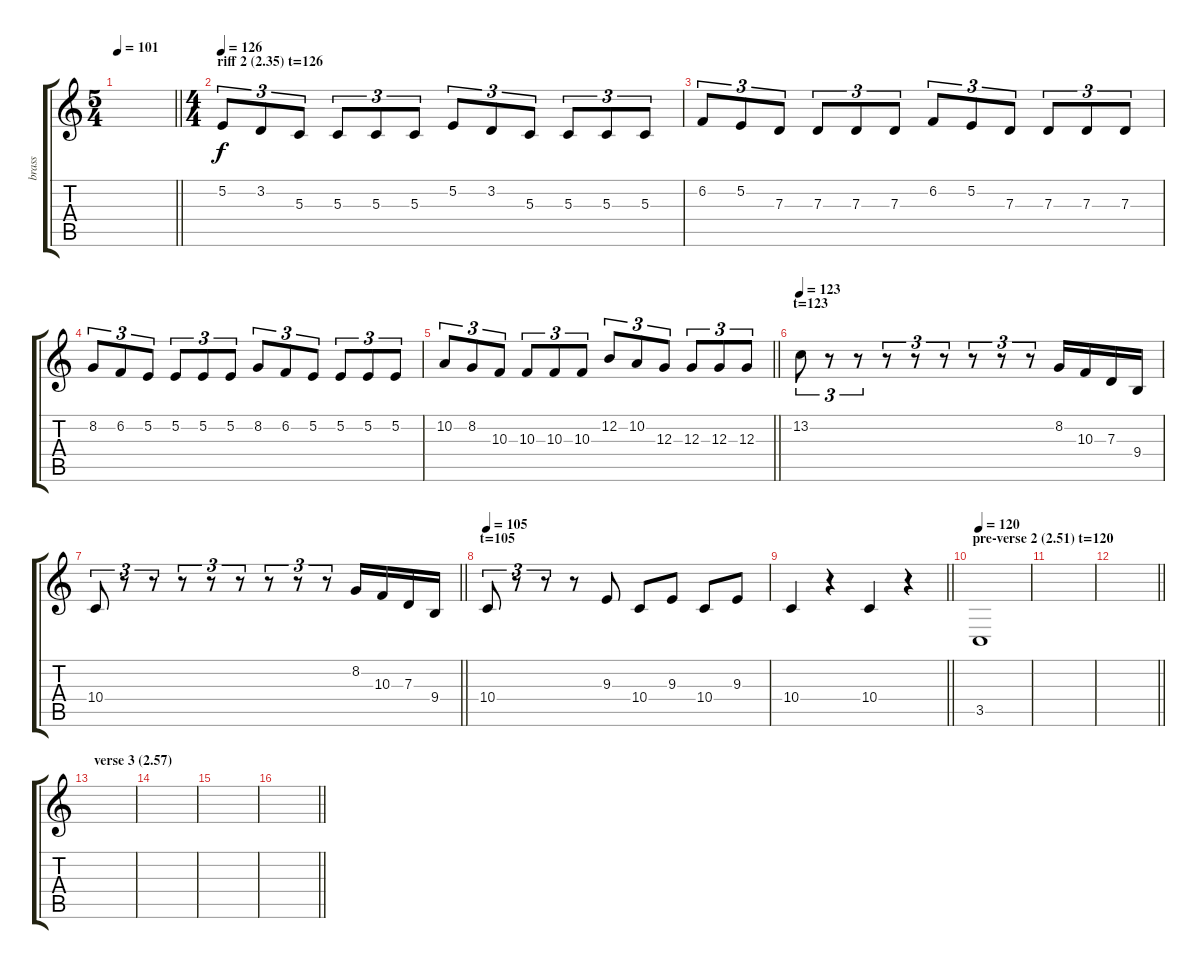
\track ("brass" "brass") {instrument synthbrass1}
\staff {score tabs}
\tuning (E4 B3 G3 D3 A2 E2) {hide}
\ts (5 4)
\tempo 101
\clef g2
\barLineRight lightlight
\ks c
|
\ts (4 4)
\section ("" "riff 2 (2.35) t=126")
\tempo 126
5.2.8{tu (3 2)} 3.2.8{tu (3 2)} 5.3.8{tu (3 2)} 5.3.8{tu (3 2)} 5.3.8{tu (3 2)} 5.3.8{tu (3 2)} 5.2.8{tu (3 2)} 3.2.8{tu (3 2)} 5.3.8{tu (3 2)} 5.3.8{tu (3 2)} 5.3.8{tu (3 2)} 5.3.8{tu (3 2)} |
6.2.8{tu (3 2)} 5.2.8{tu (3 2)} 7.3.8{tu (3 2)} 7.3.8{tu (3 2)} 7.3.8{tu (3 2)} 7.3.8{tu (3 2)} 6.2.8{tu (3 2)} 5.2.8{tu (3 2)} 7.3.8{tu (3 2)} 7.3.8{tu (3 2)} 7.3.8{tu (3 2)} 7.3.8{tu (3 2)} |
8.2.8{tu (3 2)} 6.2.8{tu (3 2)} 5.2.8{tu (3 2)} 5.2.8{tu (3 2)} 5.2.8{tu (3 2)} 5.2.8{tu (3 2)} 8.2.8{tu (3 2)} 6.2.8{tu (3 2)} 5.2.8{tu (3 2)} 5.2.8{tu (3 2)} 5.2.8{tu (3 2)} 5.2.8{tu (3 2)} |
\barLineRight lightlight
10.2.8{tu (3 2)} 8.2.8{tu (3 2)} 10.3.8{tu (3 2)} 10.3.8{tu (3 2)} 10.3.8{tu (3 2)} 10.3.8{tu (3 2)} 12.2.8{tu (3 2)} 10.2.8{tu (3 2)} 12.3.8{tu (3 2)} 12.3.8{tu (3 2)} 12.3.8{tu (3 2)} 12.3.8{tu (3 2)} |
\section ("" "t=123")
\tempo 123
13.2.8{tu (3 2)} r.8{tu (3 2)} r.8{tu (3 2)} r.8{tu (3 2)} r.8{tu (3 2)} r.8{tu (3 2)} r.8{tu (3 2)} r.8{tu (3 2)} r.8{tu (3 2)} 8.2.16 10.3.16 7.3.16 9.4.16 |
\barLineRight lightlight
10.4.8{tu (3 2)} r.8{tu (3 2)} r.8{tu (3 2)} r.8{tu (3 2)} r.8{tu (3 2)} r.8{tu (3 2)} r.8{tu (3 2)} r.8{tu (3 2)} r.8{tu (3 2)} 8.2.16 10.3.16 7.3.16 9.4.16 |
\section ("" "t=105")
\tempo 105
10.4.8{tu (3 2)} r.8{tu (3 2)} r.8{tu (3 2)} r.8 9.3.8 10.4.8 9.3.8 10.4.8 9.3.8 |
\barLineRight lightlight
10.4.4 r.4 10.4.4 r.4 |
\section ("" "pre-verse 2 (2.51) t=120")
\tempo 120
3.5.1 |
|
\barLineRight lightlight
|
\section ("" "verse 3 (2.57)")
|
|
|
\barLineRight lightlight
